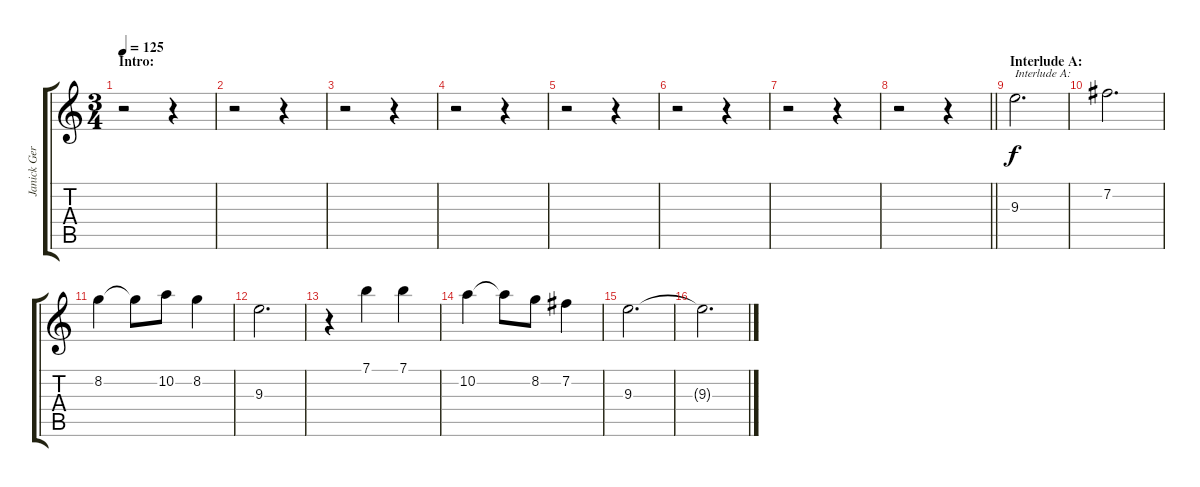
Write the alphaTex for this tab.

\track ("Janick Gers" "Janick Ger") {instrument distortionguitar}
\staff {score tabs}
\tuning (E4 B3 G3 D3 A2 E2) {hide}
\ts (3 4)
\section ("" "Intro:")
\tempo 125
\tempo 135
\tempo 125
\clef g2
\ks c
r.2{dy f instrument distortionguitar} r.4 |
r.2 r.4 |
r.2 r.4 |
r.2 r.4 |
r.2 r.4 |
r.2 r.4 |
r.2 r.4 |
\barLineRight lightlight
r.2 r.4 |
\section ("" "Interlude A:")
9.3.2{d txt "Interlude A:"} |
7.2.2{d} |
8.2.4 8.2{t}.8 10.2.8 8.2.4 |
9.3.2{d} |
r.4 7.1.4 7.1.4 |
10.2.4 10.2{t}.8 8.2.8 7.2.4 |
9.3.2{d} |
9.3{t}.2{d}
